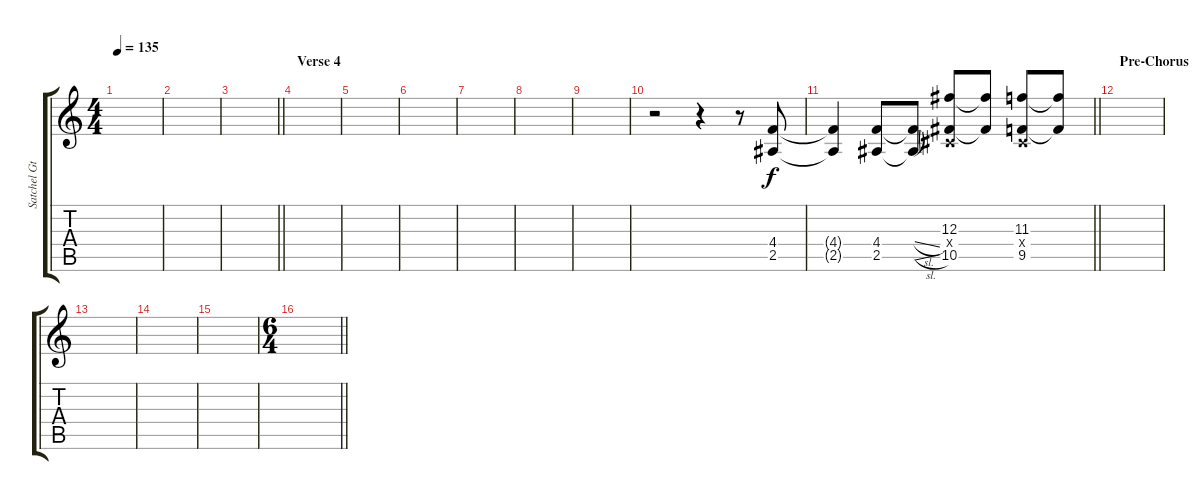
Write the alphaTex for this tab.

\track ("Satchel Gt. Backup 1" "Satchel Gt") {instrument distortionguitar}
\staff {score tabs}
\tuning (Eb4 Bb3 Gb3 Db3 Ab2 Eb2) {hide}
\ts (4 4)
\tempo 135
\clef g2
\ks c
|
|
\barLineRight lightlight
|
\section ("" "Verse 4")
|
|
|
|
|
|
r.2 r.4 r.8 (4.4 2.5).8 |
\barLineRight lightlight
(4.4{t} 2.5{t}).4 (4.4 2.5).8 (4.4{sl t} 2.5{sl t}).8 (12.3 0.4{x} 10.5).8 (12.3{t} 10.5{t}).8 (11.3 0.4{x} 9.5).8 (11.3{t} 9.5{t}).8 |
\section ("" "Pre-Chorus")
|
|
|
|
\ts (6 4)
\barLineRight lightlight
